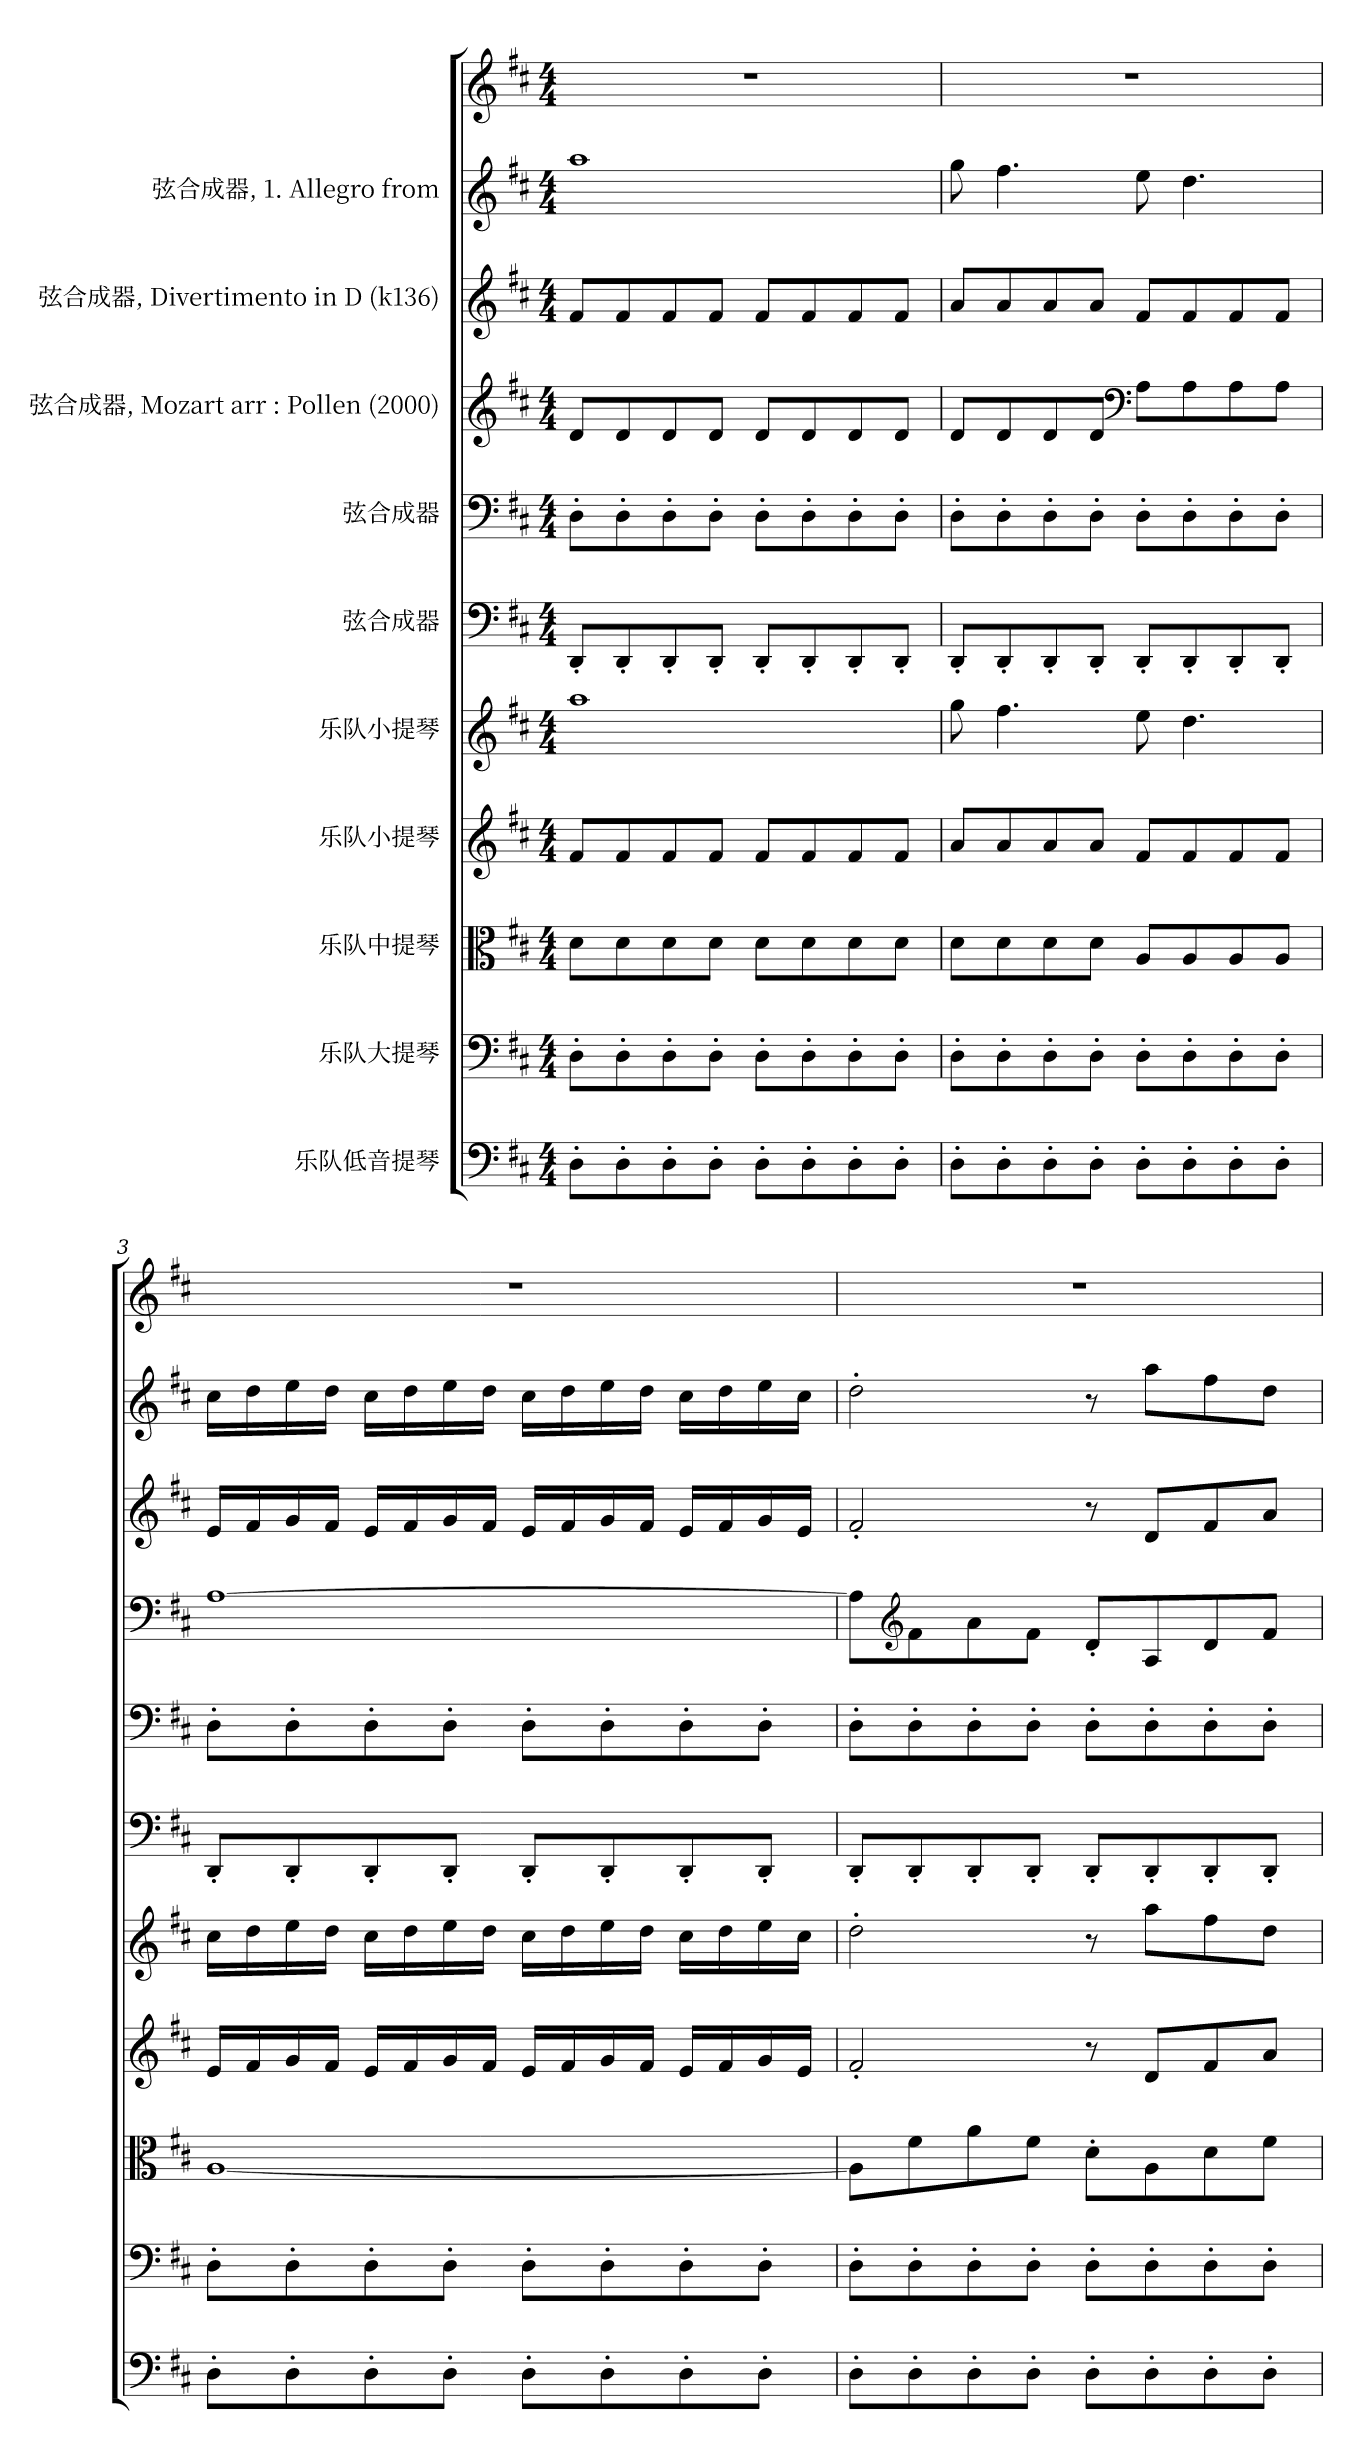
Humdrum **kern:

**kern	**kern	**kern	**kern	**kern	**kern	**kern	**kern	**kern	**kern	**kern
*part10	*part9	*part8	*part7	*part6	*part5	*part4	*part3	*part2	*part1	*part1
*staff11	*staff10	*staff9	*staff8	*staff7	*staff6	*staff5	*staff4	*staff3	*staff2	*staff1
*I"乐队低音提琴	*I"乐队大提琴	*I"乐队中提琴	*I"乐队小提琴	*I"乐队小提琴	*I"弦合成器	*I"弦合成器	*I"弦合成器, Mozart arr : Pollen (2000)	*I"弦合成器, Divertimento in D (k136)	*I"弦合成器, 1. Allegro from	*
*clefF4	*clefF4	*clefC3	*clefG2	*clefG2	*clefF4	*clefF4	*clefG2	*clefG2	*clefG2	*clefG2
*ITrd7c12	*	*	*	*	*	*	*	*	*	*
*k[f#c#]	*k[f#c#]	*k[f#c#]	*k[f#c#]	*k[f#c#]	*k[f#c#]	*k[f#c#]	*k[f#c#]	*k[f#c#]	*k[f#c#]	*k[f#c#]
*M4/4	*M4/4	*M4/4	*M4/4	*M4/4	*M4/4	*M4/4	*M4/4	*M4/4	*M4/4	*M4/4
*MM126	*MM126	*MM126	*MM126	*MM126	*MM126	*MM126	*MM126	*MM126	*MM126	*MM126
=1	=1	=1	=1	=1	=1	=1	=1	=1	=1	=1
8DD'\L	8D'\L	8d\L	8f#/L	1aa	8DD'/L	8D'\L	8d/L	8f#/L	1aa	1r
8DD'\	8D'\	8d\	8f#/	.	8DD'/	8D'\	8d/	8f#/	.	.
8DD'\	8D'\	8d\	8f#/	.	8DD'/	8D'\	8d/	8f#/	.	.
8DD'\J	8D'\J	8d\J	8f#/J	.	8DD'/J	8D'\J	8d/J	8f#/J	.	.
8DD'\L	8D'\L	8d\L	8f#/L	.	8DD'/L	8D'\L	8d/L	8f#/L	.	.
8DD'\	8D'\	8d\	8f#/	.	8DD'/	8D'\	8d/	8f#/	.	.
8DD'\	8D'\	8d\	8f#/	.	8DD'/	8D'\	8d/	8f#/	.	.
8DD'\J	8D'\J	8d\J	8f#/J	.	8DD'/J	8D'\J	8d/J	8f#/J	.	.
=2	=2	=2	=2	=2	=2	=2	=2	=2	=2	=2
8DD'\L	8D'\L	8d\L	8a/L	8gg\	8DD'/L	8D'\L	8d/L	8a/L	8gg\	1r
8DD'\	8D'\	8d\	8a/	4.ff#\	8DD'/	8D'\	8d/	8a/	4.ff#\	.
8DD'\	8D'\	8d\	8a/	.	8DD'/	8D'\	8d/	8a/	.	.
8DD'\J	8D'\J	8d\J	8a/J	.	8DD'/J	8D'\J	8d/J	8a/J	.	.
*	*	*	*	*	*	*	*clefF4	*	*	*
8DD'\L	8D'\L	8A/L	8f#/L	8ee\	8DD'/L	8D'\L	8A\L	8f#/L	8ee\	.
8DD'\	8D'\	8A/	8f#/	4.dd\	8DD'/	8D'\	8A\	8f#/	4.dd\	.
8DD'\	8D'\	8A/	8f#/	.	8DD'/	8D'\	8A\	8f#/	.	.
8DD'\J	8D'\J	8A/J	8f#/J	.	8DD'/J	8D'\J	8A\J	8f#/J	.	.
!!LO:PB:g=z
=3	=3	=3	=3	=3	=3	=3	=3	=3	=3	=3
8DD'\L	8D'\L	[1A	16e/LL	16cc#\LL	8DD'/L	8D'\L	[1A	16e/LL	16cc#\LL	1r
.	.	.	16f#/	16dd\	.	.	.	16f#/	16dd\	.
8DD'\	8D'\	.	16g/	16ee\	8DD'/	8D'\	.	16g/	16ee\	.
.	.	.	16f#/JJ	16dd\JJ	.	.	.	16f#/JJ	16dd\JJ	.
8DD'\	8D'\	.	16e/LL	16cc#\LL	8DD'/	8D'\	.	16e/LL	16cc#\LL	.
.	.	.	16f#/	16dd\	.	.	.	16f#/	16dd\	.
8DD'\J	8D'\J	.	16g/	16ee\	8DD'/J	8D'\J	.	16g/	16ee\	.
.	.	.	16f#/JJ	16dd\JJ	.	.	.	16f#/JJ	16dd\JJ	.
8DD'\L	8D'\L	.	16e/LL	16cc#\LL	8DD'/L	8D'\L	.	16e/LL	16cc#\LL	.
.	.	.	16f#/	16dd\	.	.	.	16f#/	16dd\	.
8DD'\	8D'\	.	16g/	16ee\	8DD'/	8D'\	.	16g/	16ee\	.
.	.	.	16f#/JJ	16dd\JJ	.	.	.	16f#/JJ	16dd\JJ	.
8DD'\	8D'\	.	16e/LL	16cc#\LL	8DD'/	8D'\	.	16e/LL	16cc#\LL	.
.	.	.	16f#/	16dd\	.	.	.	16f#/	16dd\	.
8DD'\J	8D'\J	.	16g/	16ee\	8DD'/J	8D'\J	.	16g/	16ee\	.
.	.	.	16e/JJ	16cc#\JJ	.	.	.	16e/JJ	16cc#\JJ	.
=4	=4	=4	=4	=4	=4	=4	=4	=4	=4	=4
8DD'\L	8D'\L	8A\L]	2f#'/	2dd'\	8DD'/L	8D'\L	8A\L]	2f#'/	2dd'\	1r
*	*	*	*	*	*	*	*clefG2	*	*	*
8DD'\	8D'\	8f#\	.	.	8DD'/	8D'\	8f#\	.	.	.
8DD'\	8D'\	8a\	.	.	8DD'/	8D'\	8a\	.	.	.
8DD'\J	8D'\J	8f#\J	.	.	8DD'/J	8D'\J	8f#\J	.	.	.
8DD'\L	8D'\L	8d'\L	8r	8r	8DD'/L	8D'\L	8d'/L	8r	8r	.
8DD'\	8D'\	8A\	8d/L	8aa\L	8DD'/	8D'\	8A/	8d/L	8aa\L	.
8DD'\	8D'\	8d\	8f#/	8ff#\	8DD'/	8D'\	8d/	8f#/	8ff#\	.
8DD'\J	8D'\J	8f#\J	8a/J	8dd\J	8DD'/J	8D'\J	8f#/J	8a/J	8dd\J	.
=	=	=	=	=	=	=	=	=	=	=
*-	*-	*-	*-	*-	*-	*-	*-	*-	*-	*-
